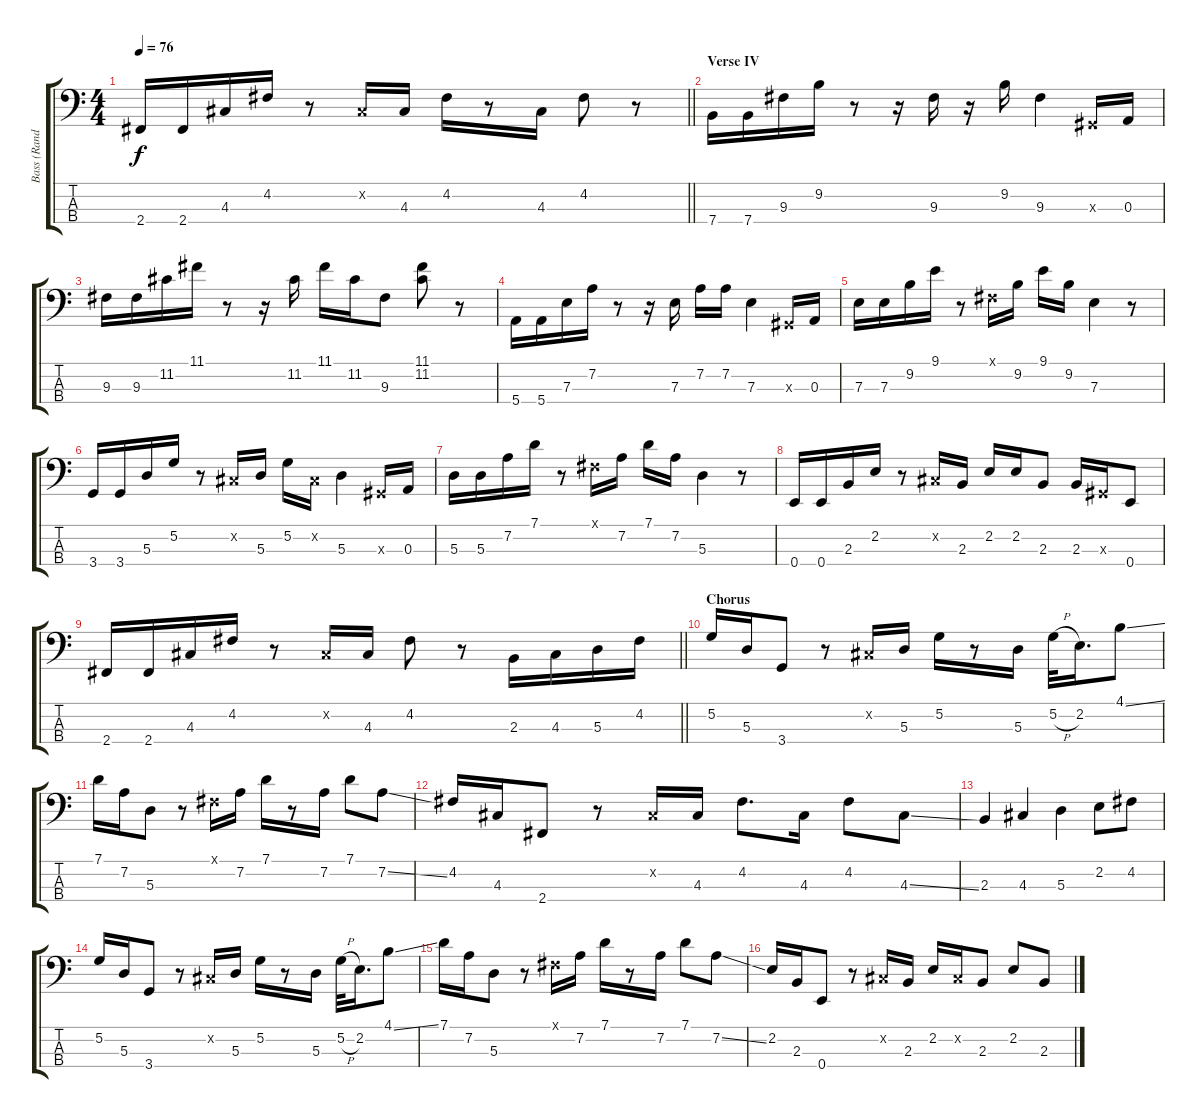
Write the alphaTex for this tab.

\track ("Bass (Randy Meisner)" "Bass (Rand") {instrument electricbassfinger}
\staff {score tabs}
\tuning (G2 D2 A1 E1) {hide}
\ts (4 4)
\tempo 76
\clef f4
\barLineRight lightlight
\ks c
2.4.16{dy f} 2.4.16 4.3.16 4.2.16 r.8 -1.2{x}.16 4.3.16 4.2.16 r.8 4.3.16 4.2.8 r.8 |
\section ("" "Verse IV")
7.4.16 7.4.16 9.3.16 9.2.16 r.8 r.16 9.3.16 r.16 9.2.16 9.3.4 -1.3{x}.16 0.3.16 |
9.3.16 9.3.16 11.2.16 11.1.16 r.8 r.16 11.2.16 11.1.16 11.2.16 9.3.8 (11.1 11.2).8 r.8 |
5.4.16 5.4.16 7.3.16 7.2.16 r.8 r.16 7.3.16 7.2.16 7.2.16 7.3.4 -1.3{x}.16 0.3.16 |
7.3.16 7.3.16 9.2.16 9.1.16 r.8 -1.1{x}.16 9.2.16 9.1.16 9.2.16 7.3.4 r.8 |
3.4.16 3.4.16 5.3.16 5.2.16 r.8 -1.2{x}.16 5.3.16 5.2.16 -1.2{x}.16 5.3.4 -1.3{x}.16 0.3.16 |
5.3.16 5.3.16 7.2.16 7.1.16 r.8 -1.1{x}.16 7.2.16 7.1.16 7.2.16 5.3.4 r.8 |
0.4.16 0.4.16 2.3.16 2.2.16 r.8 -1.2{x}.16 2.3.16 2.2.16 2.2.16 2.3.8 2.3.16 -1.3{x}.16 0.4.8 |
\barLineRight lightlight
2.4.16 2.4.16 4.3.16 4.2.16 r.8 -1.2{x}.16 4.3.16 4.2.8 r.8 2.3.16 4.3.16 5.3.16 4.2.16 |
\section ("" "Chorus")
5.2.16 5.3.16 3.4.8 r.8 -1.2{x}.16 5.3.16 5.2.16 r.8 5.3.16 5.2{h}.32 2.2.16{d} 4.1{ss}.8 |
7.1.16 7.2.16 5.3.8 r.8 -1.1{x}.16 7.2.16 7.1.16 r.8 7.2.16 7.1.8 7.2{ss}.8 |
4.2.16 4.3.16 2.4.8 r.8 -1.2{x}.16 4.3.16 4.2.8{d} 4.3.16 4.2.8 4.3{ss}.8 |
2.3.4 4.3.4 5.3.4 2.2.8 4.2.8 |
5.2.16 5.3.16 3.4.8 r.8 -1.2{x}.16 5.3.16 5.2.16 r.8 5.3.16 5.2{h}.32 2.2.16{d} 4.1{ss}.8 |
7.1.16 7.2.16 5.3.8 r.8 -1.1{x}.16 7.2.16 7.1.16 r.8 7.2.16 7.1.8 7.2{ss}.8 |
2.2.16 2.3.16 0.4.8 r.8 -1.2{x}.16 2.3.16 2.2.16 -1.2{x}.16 2.3.8 2.2.8 2.3.8
